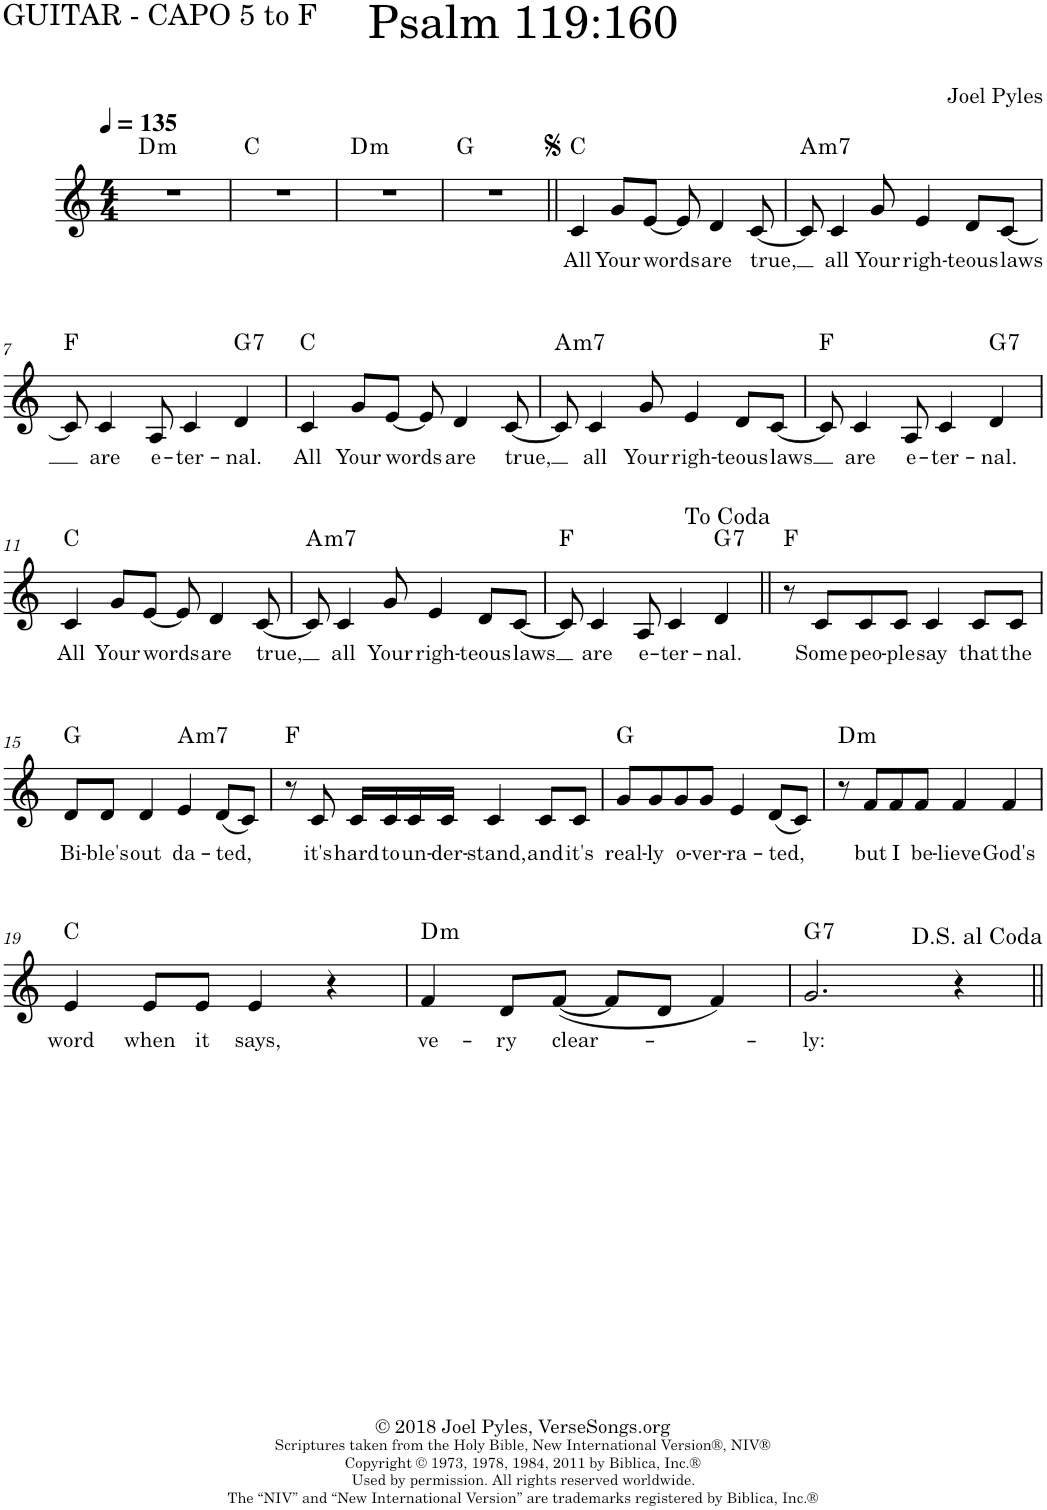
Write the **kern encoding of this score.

**kern	**text	**harte
*part1	*part1	*part1
*staff1	*staff1	*
*I"Piano	*	*
*I'Pno.	*	*
*clefG2	*	*
*k[]	*	*
*M4/4	*	*
*MM135	*	*
=1	=1	=1
!	!	!LO:H:kt=m
1r	.	D:min
=2	=2	=2
1r	.	C:maj
=3	=3	=3
!	!	!LO:H:kt=m
1r	.	D:min
=4	=4	=4
1r	.	G:maj
=5||	=5||	=5||
!	!LO:LY:b	!
4c/	All	C:maj
!	!LO:LY:b	!
8g/L	Your	.
!	!LO:LY:b	!
[8e/J	words	.
8e/]	.	.
!	!LO:LY:b	!
4d/	are	.
!	!LO:LY:b	!
[8c/	true,	.
=6	=6	=6
!	!	!LO:H:kt=m7
8c/]	.	A:min7
!	!LO:LY:b	!
4c/	all	.
!	!LO:LY:b	!
8g/	Your	.
!	!LO:LY:b	!
4e/	righ-	.
!	!LO:LY:b	!
8d/L	-teous	.
!	!LO:LY:b	!
[8c/J	laws	.
!!LO:LB:g=z
=7	=7	=7
8c/]	.	F:maj
!	!LO:LY:b	!
4c/	are	.
!	!LO:LY:b	!
8A/	e-	.
!	!LO:LY:b	!
4c/	-ter-	.
!	!LO:LY:b	!LO:H:kt=7
4d/	-nal.	G:7
=8	=8	=8
!	!LO:LY:b	!
4c/	All	C:maj
!	!LO:LY:b	!
8g/L	Your	.
!	!LO:LY:b	!
[8e/J	words	.
8e/]	.	.
!	!LO:LY:b	!
4d/	are	.
!	!LO:LY:b	!
[8c/	true,	.
=9	=9	=9
!	!	!LO:H:kt=m7
8c/]	.	A:min7
!	!LO:LY:b	!
4c/	all	.
!	!LO:LY:b	!
8g/	Your	.
!	!LO:LY:b	!
4e/	righ-	.
!	!LO:LY:b	!
8d/L	-teous	.
!	!LO:LY:b	!
[8c/J	laws	.
=10	=10	=10
8c/]	.	F:maj
!	!LO:LY:b	!
4c/	are	.
!	!LO:LY:b	!
8A/	e-	.
!	!LO:LY:b	!
4c/	-ter-	.
!	!LO:LY:b	!LO:H:kt=7
4d/	-nal.	G:7
!!LO:LB:g=z
=11	=11	=11
!	!LO:LY:b	!
4c/	All	C:maj
!	!LO:LY:b	!
8g/L	Your	.
!	!LO:LY:b	!
[8e/J	words	.
8e/]	.	.
!	!LO:LY:b	!
4d/	are	.
!	!LO:LY:b	!
[8c/	true,	.
=12	=12	=12
!	!	!LO:H:kt=m7
8c/]	.	A:min7
!	!LO:LY:b	!
4c/	all	.
!	!LO:LY:b	!
8g/	Your	.
!	!LO:LY:b	!
4e/	righ-	.
!	!LO:LY:b	!
8d/L	-teous	.
!	!LO:LY:b	!
[8c/J	laws	.
=13	=13	=13
8c/]	.	F:maj
!	!LO:LY:b	!
4c/	are	.
!	!LO:LY:b	!
8A/	e-	.
!	!LO:LY:b	!
4c/	-ter-	.
!	!LO:LY:b	!LO:H:kt=7
4d/	-nal.	G:7
=14||	=14||	=14||
8r	.	F:maj
!	!LO:LY:b	!
8c/L	Some	.
!	!LO:LY:b	!
8c/	peo-	.
!	!LO:LY:b	!
8c/J	-ple	.
!	!LO:LY:b	!
4c/	say	.
!	!LO:LY:b	!
8c/L	that	.
!	!LO:LY:b	!
8c/J	the	.
!!LO:LB:g=z
=15	=15	=15
!	!LO:LY:b	!
8d/L	Bi-	G:maj
!	!LO:LY:b	!
8d/J	-ble's	.
!	!LO:LY:b	!
4d/	out	.
!	!LO:LY:b	!LO:H:kt=m7
4e/	da-	A:min7
!	!LO:LY:b	!
(8d/L	-ted,	.
8c/J)	.	.
=16	=16	=16
8r	.	F:maj
!	!LO:LY:b	!
8c/	it's	.
!	!LO:LY:b	!
16c/LL	hard	.
!	!LO:LY:b	!
16c/	to	.
!	!LO:LY:b	!
16c/	un-	.
!	!LO:LY:b	!
16c/JJ	-der-	.
!	!LO:LY:b	!
4c/	-stand,	.
!	!LO:LY:b	!
8c/L	and	.
!	!LO:LY:b	!
8c/J	it's	.
=17	=17	=17
!	!LO:LY:b	!
8g/L	real-	G:maj
!	!LO:LY:b	!
8g/	-ly	.
!	!LO:LY:b	!
8g/	o-	.
!	!LO:LY:b	!
8g/J	-ver-	.
!	!LO:LY:b	!
4e/	-ra-	.
!	!LO:LY:b	!
(8d/L	-ted,	.
8c/J)	.	.
=18	=18	=18
!	!	!LO:H:kt=m
8r	.	D:min
!	!LO:LY:b	!
8f/L	but	.
!	!LO:LY:b	!
8f/	I	.
!	!LO:LY:b	!
8f/J	be-	.
!	!LO:LY:b	!
4f/	-lieve	.
!	!LO:LY:b	!
4f/	God's	.
!!LO:LB:g=z
=19	=19	=19
!	!LO:LY:b	!
4e/	word	C:maj
!	!LO:LY:b	!
8e/L	when	.
!	!LO:LY:b	!
8e/J	it	.
!	!LO:LY:b	!
4e/	says,	.
4r	.	.
=20	=20	=20
!	!LO:LY:b	!LO:H:kt=m
4f/	ve-	D:min
!	!LO:LY:b	!
8d/L	-ry	.
!	!LO:LY:b	!
([8f/J	clear-	.
8f/L]	.	.
8d/J	.	.
4f/)	.	.
=21	=21	=21
!	!LO:LY:b	!LO:H:kt=7
2.g/	-ly:	G:7
4r	.	.
=||	=||	=||
*-	*-	*-
